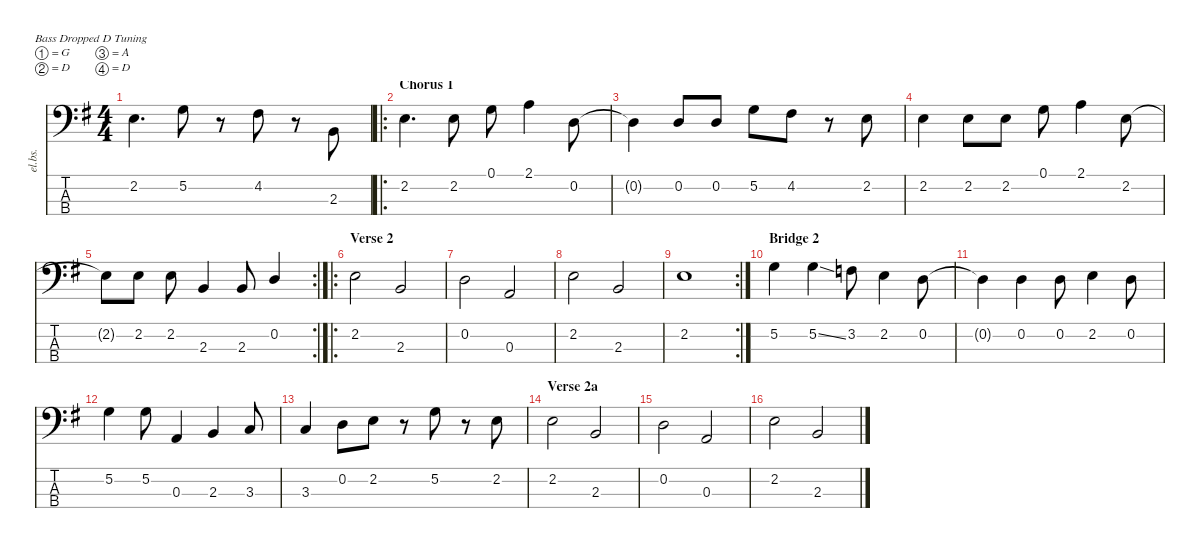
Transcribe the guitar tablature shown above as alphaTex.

\defaultSystemsLayout 4
\hideDynamics
\bracketExtendMode nobrackets
\otherSystemsTrackNameOrientation horizontal
\track ("Bass" "el.bs.") {defaultSystemsLayout 8 instrument electricbassfinger}
\staff {score tabs}
\tuning (G2 D2 A1 D1)
\ts (4 4)
\tempo (128 hide)
\clef f4
\ks eminor
2.2{acc forcenatural}.4{d dy f beam Down} 5.2{acc forcenatural}.8{beam Down} r.8{beam Down} 4.2{acc #}.8{beam Down} r.8{beam Down} 2.3{acc forcenatural}.8{beam Up} |
\ro
\section ("" "Chorus 1")
2.2{acc forcenatural}.4{d beam Down} 2.2{acc forcenatural}.8{beam Down} 0.1{acc forcenatural}.8{beam Down} 2.1{acc forcenatural}.4{beam Down} 0.2{acc forcenatural}.8{beam Down} |
0.2{t acc forcenatural}.4{beam Down} 0.2{acc forcenatural}.8{beam Up} 0.2{acc forcenatural}.8{beam Up} 5.2{acc forcenatural}.8{beam Down} 4.2{acc #}.8{beam Down} r.8{beam Down} 2.2{acc forcenatural}.8{beam Down} |
2.2{acc forcenatural}.4{beam Down} 2.2{acc forcenatural}.8{beam Down} 2.2{acc forcenatural}.8{beam Down} 0.1{acc forcenatural}.8{beam Down} 2.1{acc forcenatural}.4{beam Down} 2.2{acc forcenatural}.8{beam Down} |
\rc 2
2.2{t acc forcenatural}.8{beam Down} 2.2{acc forcenatural}.8{beam Down} 2.2{acc forcenatural}.8{beam Down} 2.3{acc forcenatural}.4{beam Up} 2.3{acc forcenatural}.8{beam Up} 0.2{acc forcenatural}.4{beam Up} |
\ro
\section ("" "Verse 2")
\tempo (127 hide)
2.2{acc forcenatural}.2{beam Down} 2.3{acc forcenatural}.2{beam Up} |
0.2{acc forcenatural}.2{beam Down} 0.3{acc forcenatural}.2{beam Up} |
2.2{acc forcenatural}.2{beam Down} 2.3{acc forcenatural}.2{beam Up} |
\rc 2
2.2{acc forcenatural}.1{beam Down} |
\section ("" "Bridge 2")
\tempo (128 hide)
5.2{acc forcenatural}.4{beam Down} 5.2{ss acc forcenatural}.4{beam Down} 3.2{acc forcenatural}.8{beam Down} 2.2{acc forcenatural}.4{beam Down} 0.2{acc forcenatural}.8{beam Down} |
0.2{t acc forcenatural}.4{beam Down} 0.2{acc forcenatural}.4{beam Down} 0.2{acc forcenatural}.8{beam Down} 2.2{acc forcenatural}.4{beam Down} 0.2{acc forcenatural}.8{beam Down} |
5.2{acc forcenatural}.4{beam Down} 5.2{acc forcenatural}.8{beam Down} 0.3{acc forcenatural}.4{beam Up} 2.3{acc forcenatural}.4{beam Up} 3.3{acc forcenatural}.8{beam Up} |
3.3{acc forcenatural}.4{beam Up} 0.2{acc forcenatural}.8{beam Down} 2.2{acc forcenatural}.8{beam Down} r.8{beam Down} 5.2{acc forcenatural}.8{beam Down} r.8{beam Down} 2.2{acc forcenatural}.8{beam Down} |
\section ("" "Verse 2a")
2.2{acc forcenatural}.2{beam Down} 2.3{acc forcenatural}.2{beam Up} |
0.2{acc forcenatural}.2{beam Down} 0.3{acc forcenatural}.2{beam Up} |
2.2{acc forcenatural}.2{beam Down} 2.3{acc forcenatural}.2{beam Up}
